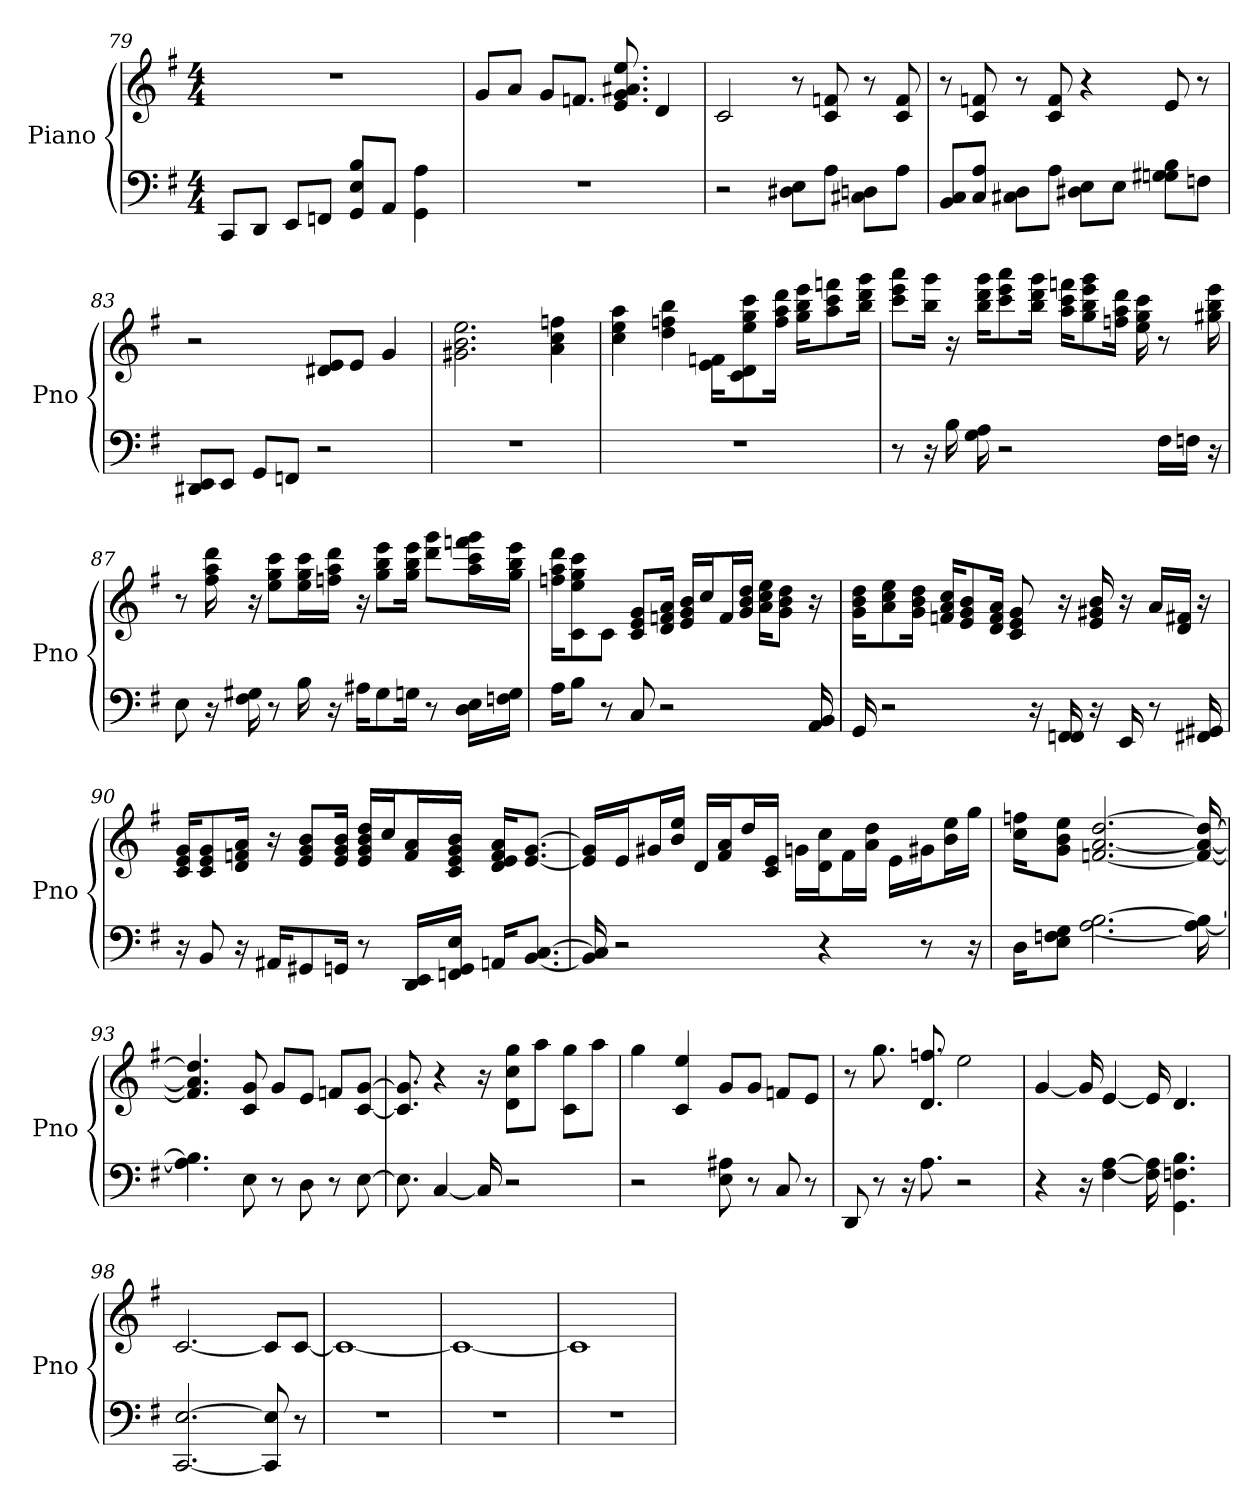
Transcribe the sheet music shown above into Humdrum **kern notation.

**kern	**kern
*part1	*part1
*staff2	*staff1
*I"Piano	*
*I'Pno	*
*clefF4	*clefG2
*k[f#]	*k[f#]
*G:	*G:
*M4/4	*M4/4
=79	=79
8CC/L	1r
8DD/J	.
8EE/L	.
8FF/J	.
8GG/ 8B/ 8E/L	.
8AA/J	.
4GG 4A	.
=80	=80
1r	8g/L
.	8a/J
.	8g/L
.	8.f/J
.	8.ee 8.e 8.a# 8.g
.	4d
=81	=81
2r	2c
8E\ 8D#\L	8r
8A\J	8f 8c
8D\ 8C#\L	8r
8A\J	8c 8f
=82	=82
8BB/ 8C/L	8r
8A/ 8C/J	8c 8f
8C#\ 8D\L	8r
8A\J	8c 8f
8D#\ 8E\L	4r
8E\J	.
8G#\ 8G\ 8B\L	8e
8F\J	8r
=83	=83
8EE/ 8DD#/L	2r
8EE/J	.
8GG/L	.
8FF/J	.
2r	8e/ 8d#/L
.	8e/J
.	4g
=84	=84
1r	2.ee 2.b 2.g#
.	4ff 4cc 4a
=85	=85
1r	4aa 4cc 4ee
.	4dd 4bb 4ff
.	16f\ 16e\KL
.	8d\ 8c\ 8ccc\ 8gg\ 8ee\
.	16ff\ 16aa\ 16ddd\Jk
.	16bb\ 16eee\ 16gg\KL
.	8ccc\ 8aa\ 8fff\
.	16bb\ 16ggg\ 16ddd\Jk
=86	=86
8r	8eee\ 8ccc\ 8aaa\L
16r	16bb\ 16ggg\Jk
16B	16r
16A 16G	16ggg\ 16bb\ 16ddd\KL
2r	8eee\ 8ccc\ 8aaa\
.	16bb\ 16ddd\ 16ggg\Jk
.	16ccc\ 16fff\ 16aa\KL
.	8ggg\ 8eee\ 8bb\ 8gg\
.	16ddd\ 16ff\ 16aa\Jk
.	16ccc 16gg 16ee
16F#\LL	8r
16F\JJ	.
16r	16eee 16bb 16gg#
=87	=87
8E	8r
16r	16ddd 16aa 16ff#
16F# 16G#	16r
8r	8gg\ 8ccc\ 8ee\L
16B	16ccc\ 16ee\ 16gg\L
16r	16aa\ 16ddd\ 16ff\JJ
16A#\KL	16r
8G#\	8gg\ 8bb\ 8eee\L
16G\Jk	16gg\ 16eee\ 16bb\Jk
8r	8ggg\ 8ddd\L
16D\ 16E\LL	16ccc\ 16fff\ 16aa\ 16ggg\L
16F\ 16G\JJ	16gg\ 16bb\ 16eee\JJ
=88	=88
16A\KL	16aa\ 16ff\ 16ddd\KL
8B\J	8ee\ 8gg\ 8ccc\ 8c\
8r	8c\J
8C	8e/ 8c/ 8g/L
2r	16a/ 16d/ 16f/Jk
.	16b/ 16g/ 16e/LL
.	16cc/J
.	16f/L
.	16dd/ 16b/ 16g/JJ
.	16ee\ 16cc\ 16a\KL
.	8b\ 8g\ 8dd\J
16BB 16AA	16r
=89	=89
16GG	16dd\ 16g\ 16b\KL
2r	8a\ 8ee\ 8cc\
.	16dd\ 16g\ 16b\Jk
.	16cc/ 16a/ 16f/KL
.	8g/ 8e/ 8b/
.	16a/ 16f/ 16d/Jk
.	8c 8g 8e
16r	.
16FF# 16FF	16r
16r	16g# 16b 16e
16EE	16r
8r	16a/LL
.	16d/ 16f#/JJ
16FF# 16GG#	16r
=90	=90
16r	16c/ 16e/ 16g/KL
8BB	8g/ 8e/ 8c/
16r	16a/ 16d/ 16f/Jk
16AA#/KL	16r
8GG#/	8g/ 8e/ 8b/L
16GG/Jk	16g/ 16e/ 16b/Jk
8r	16g/ 16dd/ 16b/ 16e/LL
.	16cc/J
16DD/ 16EE/LL	16f/ 16a/L
16FF/ 16E/ 16GG/JJ	16c/ 16e/ 16b/ 16g/JJ
16AA/KL	16f/ 16a/ 16e/ 16d/KL
[8.BB/ [8.C/J	[8.e/ [8.g/J
=91	=91
16BB] 16C]	16e]/ 16g]/LL
2r	16e/J
.	16g#/L
.	16b/ 16ee/JJ
.	16d/LL
.	16f#/ 16a/J
.	16dd/L
.	16c/ 16e/JJ
.	16g\LL
4r	16cc\ 16d\J
.	16f#\L
.	16a\ 16dd\JJ
.	16e\LL
8r	16g#\J
.	16b\ 16ee\L
16r	16gg\JJ
=92	=92
16D\KL	16cc\ 16ff\KL
8E\ 8F\ 8G\J	8ee\ 8g\ 8b\J
[2.A [2.B	[2.a [2.dd [2.f
16A_ 16B_	16a_ 16dd_ 16f_
=93	=93
4.A] 4.B]	4.a] 4.dd] 4.f]
8E	8g 8c
8r	8g/L
8D	8e/J
8r	8f/L
[8E	[8c/ [8g/J
=94	=94
8.E]	8.c] 8.g]
[4C	4r
16C]	16r
2r	8gg\ 8d\ 8cc\L
.	8aa\J
.	8gg\ 8c\L
.	8aa\J
=95	=95
2r	4gg
.	4c 4ee
8A# 8E	8g/L
8r	8g/J
8C	8f/L
8r	8e/J
=96	=96
8DD	8r
8r	8.gg
16r	.
8.A	8.ff 8.d
2r	2ee
=97	=97
4r	[4g
16r	16g]
[4A [4F#	[4e
16A] 16F#]	16e]
4.GG 4.B 4.F	4.d
=98	=98
[2.CC [2.E	[2.c
8CC] 8E]	8c/L]
8r	[8c/J
=99	=99
1r	1c_
=100	=100
1r	1c_
=101	=101
1r	1c]
=	=
*-	*-
